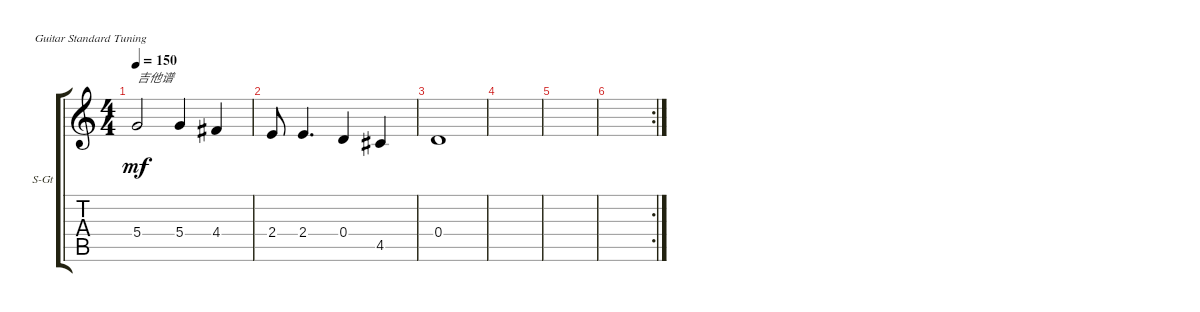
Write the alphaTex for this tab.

\defaultSystemsLayout 4
\bracketExtendMode groupsimilarinstruments
\firstSystemTrackNameOrientation horizontal
\otherSystemsTrackNameOrientation horizontal
\track ("Steel Guitar" "S-Gt") {instrument acousticguitarsteel}
\staff {score tabs}
\tuning (E4 B3 G3 D3 A2 E2)
\ts (4 4)
\tempo 150
\clef g2
\ks c
5.4.2{txt "吉他谱" dy mf} 5.4.4 4.4.4 |
2.4.8 2.4.4{d} 0.4.4 4.5.4 |
0.4.1 |
|
|
\rc 2
